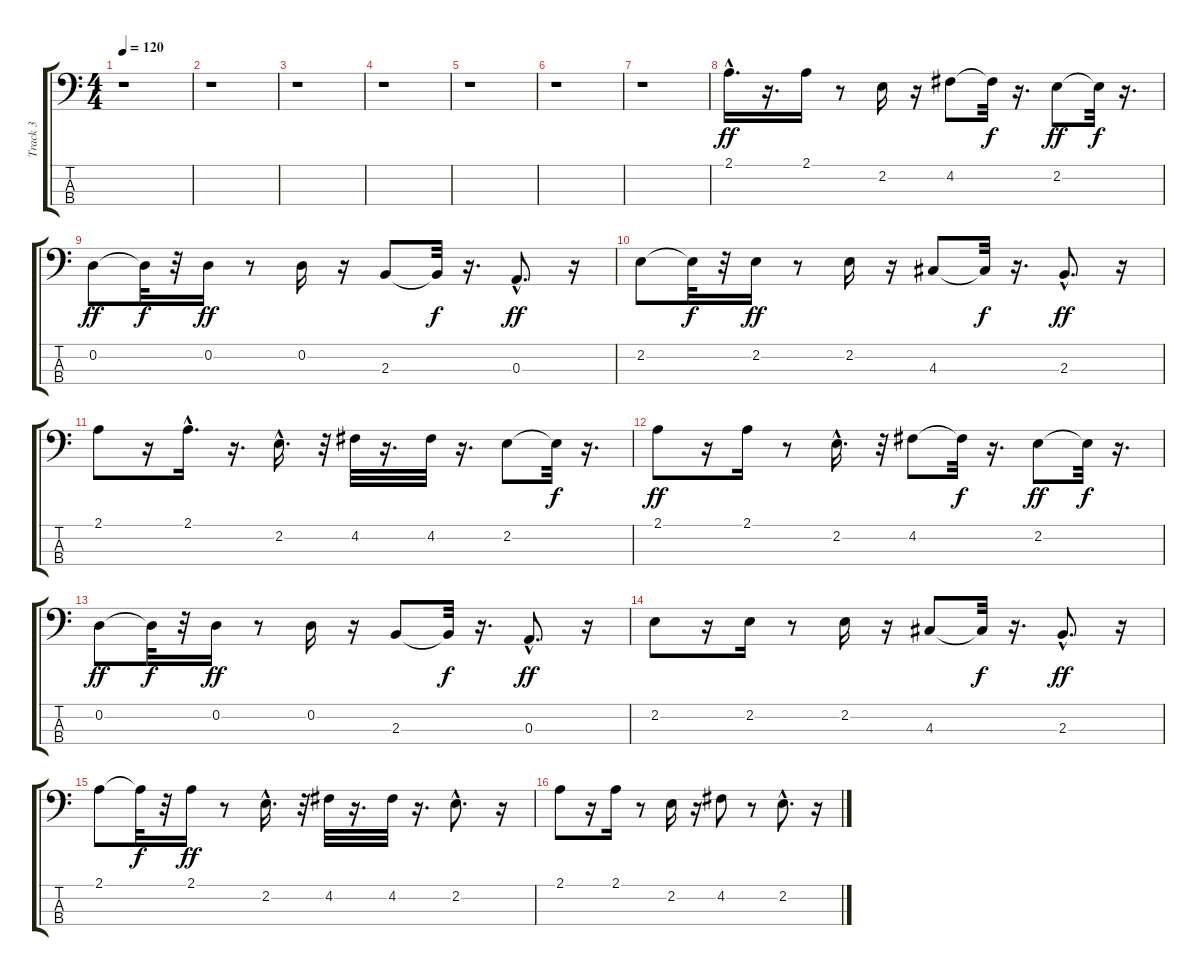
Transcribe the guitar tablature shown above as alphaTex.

\track ("Track 3" "Track 3") {instrument electricbassfinger}
\staff {score tabs}
\tuning (G2 D2 A1 E1) {hide}
\ts (4 4)
\tempo 120
\clef f4
\ks c
r.1{dy ff instrument electricbassfinger} |
r.1 |
r.1 |
r.1 |
r.1 |
r.1 |
r.1 |
2.1{hac}.16{d} r.16{d} 2.1.16 r.8 2.2.16 r.16 4.2.8 4.2{t}.32{dy f} r.16{d} 2.2.8{dy ff} 2.2{t}.32{dy f} r.16{d} |
0.2.8{dy ff} 0.2{t}.32{dy f} r.32 0.2.16{dy ff} r.8 0.2.16 r.16 2.3.8 2.3{t}.32{dy f} r.16{d} 0.3{hac}.8{d dy ff} r.16 |
2.2.8 2.2{t}.32{dy f} r.32 2.2.16{dy ff} r.8 2.2.16 r.16 4.3.8 4.3{t}.32{dy f} r.16{d} 2.3{hac}.8{d dy ff} r.16 |
2.1.8 r.16 2.1{hac}.16{d} r.16{d} 2.2{hac}.16{d} r.32 4.2.32 r.16{d} 4.2.32 r.16{d} 2.2.8 2.2{t}.32{dy f} r.16{d} |
2.1.8{dy ff} r.16 2.1.16 r.8 2.2{hac}.16{d} r.32 4.2.8 4.2{t}.32{dy f} r.16{d} 2.2.8{dy ff} 2.2{t}.32{dy f} r.16{d} |
0.2.8{dy ff} 0.2{t}.32{dy f} r.32 0.2.16{dy ff} r.8 0.2.16 r.16 2.3.8 2.3{t}.32{dy f} r.16{d} 0.3{hac}.8{d dy ff} r.16 |
2.2.8 r.16 2.2.16 r.8 2.2.16 r.16 4.3.8 4.3{t}.32{dy f} r.16{d} 2.3{hac}.8{d dy ff} r.16 |
2.1.8 2.1{t}.32{dy f} r.32 2.1.16{dy ff} r.8 2.2{hac}.16{d} r.32 4.2.32 r.16{d} 4.2.32 r.16{d} 2.2{hac}.8{d} r.16 |
2.1.8 r.16 2.1.16 r.8 2.2.16 r.16 4.2.8 r.8 2.2{hac}.8{d} r.16
